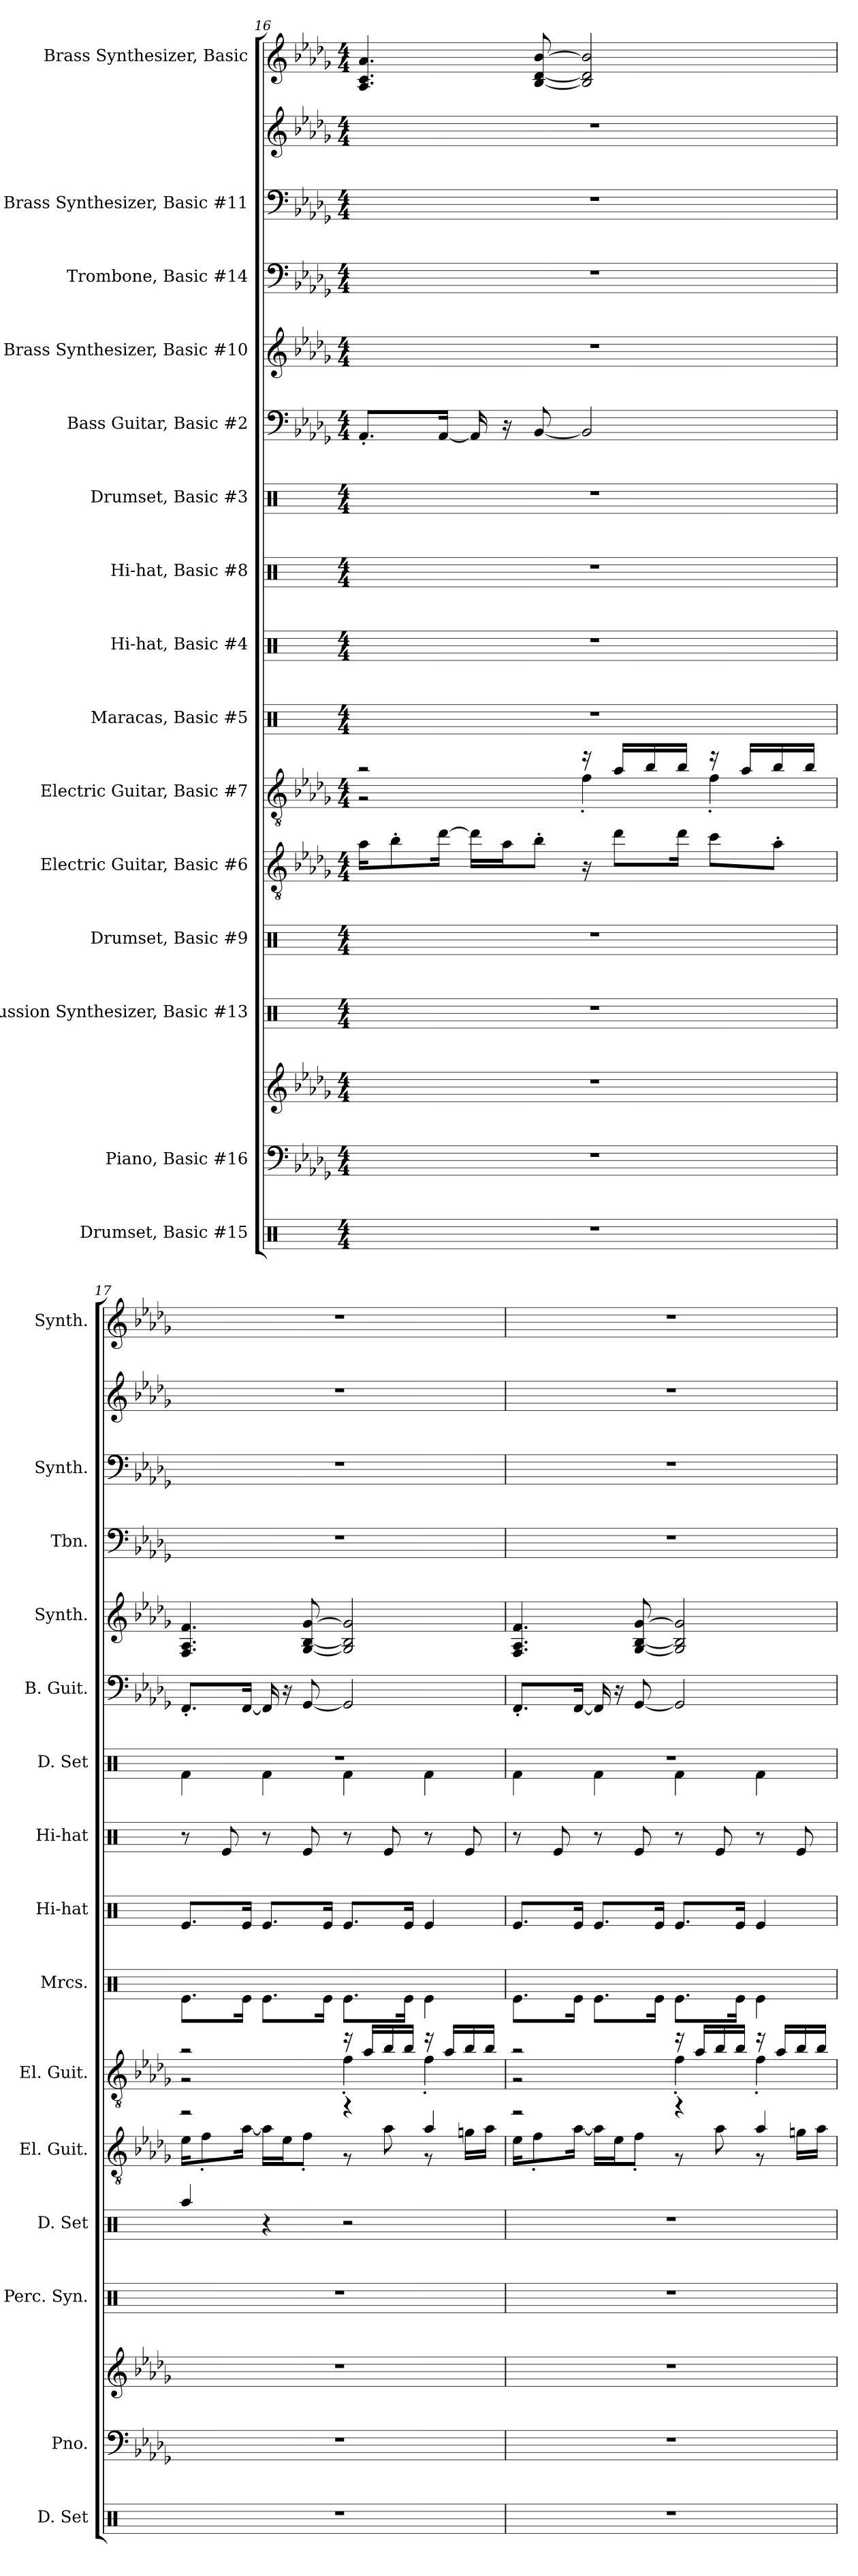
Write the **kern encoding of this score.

**kern	**kern	**kern	**kern	**kern	**kern	**kern	**kern	**kern	**kern	**kern	**kern	**kern	**kern	**kern	**kern	**kern
*part15	*part14	*part14	*part13	*part12	*part11	*part10	*part9	*part8	*part7	*part6	*part5	*part4	*part3	*part2	*part2	*part1
*staff17	*staff16	*staff15	*staff14	*staff13	*staff12	*staff11	*staff10	*staff9	*staff8	*staff7	*staff6	*staff5	*staff4	*staff3	*staff2	*staff1
*I"Drumset, Basic #15	*I"Piano, Basic #16	*	*I"Percussion Synthesizer, Basic #13	*I"Drumset, Basic #9	*I"Electric Guitar, Basic #6	*I"Electric Guitar, Basic #7	*I"Maracas, Basic #5	*I"Hi-hat, Basic #4	*I"Hi-hat, Basic #8	*I"Drumset, Basic #3	*I"Bass Guitar, Basic #2	*I"Brass Synthesizer, Basic #10	*I"Trombone, Basic #14	*I"Brass Synthesizer, Basic #11	*	*I"Brass Synthesizer, Basic
*I'D. Set	*I'Pno.	*	*I'Perc. Syn.	*I'D. Set	*I'El. Guit.	*I'El. Guit.	*I'Mrcs.	*I'Hi-hat	*I'Hi-hat	*I'D. Set	*I'B. Guit.	*I'Synth.	*I'Tbn.	*I'Synth.	*	*I'Synth.
!!LO:PB:g=z
*clefX	*clefF4	*clefG2	*clefX	*clefX	*clefGv2	*clefGv2	*clefX	*clefX	*clefX	*clefX	*clefF4	*clefG2	*clefF4	*clefF4	*clefG2	*clefG2
*	*	*	*	*	*	*	*	*	*	*	*ITrd7c12	*	*	*	*	*
*k[]	*k[b-e-a-d-g-]	*k[b-e-a-d-g-]	*k[]	*k[]	*k[b-e-a-d-g-]	*k[b-e-a-d-g-]	*k[]	*k[]	*k[]	*k[]	*k[b-e-a-d-g-]	*k[b-e-a-d-g-]	*k[b-e-a-d-g-]	*k[b-e-a-d-g-]	*k[b-e-a-d-g-]	*k[b-e-a-d-g-]
*M4/4	*M4/4	*M4/4	*M4/4	*M4/4	*M4/4	*M4/4	*M4/4	*M4/4	*M4/4	*M4/4	*M4/4	*M4/4	*M4/4	*M4/4	*M4/4	*M4/4
=16	=16	=16	=16	=16	=16	=16	=16	=16	=16	=16	=16	=16	=16	=16	=16	=16
*	*	*	*	*	*	*^	*	*	*	*	*	*	*	*	*	*
1r	1r	1r	1r	1r	16a-\KL	2r	2r	1r	1r	1r	1r	8.AAA-'/L	1r	1r	1r	1r	4.A-/ 4.c/ 4.a-/
.	.	.	.	.	8b-'\	.	.	.	.	.	.	.	.	.	.	.	.
.	.	.	.	.	[16dd-\Jk	.	.	.	.	.	.	[16AAA-/Jk	.	.	.	.	.
.	.	.	.	.	16dd-\LL]	.	.	.	.	.	.	16AAA-/]	.	.	.	.	.
.	.	.	.	.	16a-\J	.	.	.	.	.	.	16r	.	.	.	.	.
.	.	.	.	.	8b-'\J	.	.	.	.	.	.	[8BBB-/	.	.	.	.	[8B-/ [8d-/ [8b-/
.	.	.	.	.	16r	16r	4f'\	.	.	.	.	2BBB-/]	.	.	.	.	2B-/] 2d-/] 2b-/]
.	.	.	.	.	8dd-\L	16a-/LL	.	.	.	.	.	.	.	.	.	.	.
.	.	.	.	.	.	16b-/	.	.	.	.	.	.	.	.	.	.	.
.	.	.	.	.	16dd-\Jk	16b-/JJ	.	.	.	.	.	.	.	.	.	.	.
.	.	.	.	.	8cc\L	16r	4f'\	.	.	.	.	.	.	.	.	.	.
.	.	.	.	.	.	16a-/LL	.	.	.	.	.	.	.	.	.	.	.
.	.	.	.	.	8a-'\J	16b-/	.	.	.	.	.	.	.	.	.	.	.
.	.	.	.	.	.	16b-/JJ	.	.	.	.	.	.	.	.	.	.	.
=17	=17	=17	=17	=17	=17	=17	=17	=17	=17	=17	=17	=17	=17	=17	=17	=17	=17
*	*	*	*	*	*^	*	*	*	*	*	*^	*	*	*	*	*	*
1r	1r	1r	1r	4Raa/	2r	16e-\KL	2r	2r	8.Re\L	8.Re/L	8r	1r	4Rf\	8.FFF'/L	4.F/ 4.A-/ 4.f/	1r	1r	1r	1r
.	.	.	.	.	.	8f'\	.	.	.	.	.	.	.	.	.	.	.	.	.
.	.	.	.	.	.	.	.	.	.	.	8Re/	.	.	.	.	.	.	.	.
.	.	.	.	.	.	[16a-\Jk	.	.	16Re\Jk	16Re/Jk	.	.	.	[16FFF/Jk	.	.	.	.	.
.	.	.	.	4r	.	16a-\LL]	.	.	8.Re\L	8.Re/L	8r	.	4Rf\	16FFF/]	.	.	.	.	.
.	.	.	.	.	.	16e-\J	.	.	.	.	.	.	.	16r	.	.	.	.	.
.	.	.	.	.	.	8f'\J	.	.	.	.	8Re/	.	.	[8GGG-/	[8G-/ [8B-/ [8g-/	.	.	.	.
.	.	.	.	.	.	.	.	.	16Re\Jk	16Re/Jk	.	.	.	.	.	.	.	.	.
.	.	.	.	2r	4r	8r	16r	4f'\	8.Re\L	8.Re/L	8r	.	4Rf\	2GGG-/]	2G-/] 2B-/] 2g-/]	.	.	.	.
.	.	.	.	.	.	.	16a-/LL	.	.	.	.	.	.	.	.	.	.	.	.
.	.	.	.	.	.	8a-\	16b-/	.	.	.	8Re/	.	.	.	.	.	.	.	.
.	.	.	.	.	.	.	16b-/JJ	.	16Re\Jk	16Re/Jk	.	.	.	.	.	.	.	.	.
.	.	.	.	.	4a-/	8r	16r	4f'\	4Re\	4Re/	8r	.	4Rf\	.	.	.	.	.	.
.	.	.	.	.	.	.	16a-/LL	.	.	.	.	.	.	.	.	.	.	.	.
.	.	.	.	.	.	16gn\LL	16b-/	.	.	.	8Re/	.	.	.	.	.	.	.	.
.	.	.	.	.	.	16a-\JJ	16b-/JJ	.	.	.	.	.	.	.	.	.	.	.	.
!!LO:PB:g=z
=18	=18	=18	=18	=18	=18	=18	=18	=18	=18	=18	=18	=18	=18	=18	=18	=18	=18	=18	=18
1r	1r	1r	1r	1r	2r	16e-\KL	2r	2r	8.Re\L	8.Re/L	8r	1r	4Rf\	8.FFF'/L	4.F/ 4.A-/ 4.f/	1r	1r	1r	1r
.	.	.	.	.	.	8f'\	.	.	.	.	.	.	.	.	.	.	.	.	.
.	.	.	.	.	.	.	.	.	.	.	8Re/	.	.	.	.	.	.	.	.
.	.	.	.	.	.	[16a-\Jk	.	.	16Re\Jk	16Re/Jk	.	.	.	[16FFF/Jk	.	.	.	.	.
.	.	.	.	.	.	16a-\LL]	.	.	8.Re\L	8.Re/L	8r	.	4Rf\	16FFF/]	.	.	.	.	.
.	.	.	.	.	.	16e-\J	.	.	.	.	.	.	.	16r	.	.	.	.	.
.	.	.	.	.	.	8f'\J	.	.	.	.	8Re/	.	.	[8GGG-/	[8G-/ [8B-/ [8g-/	.	.	.	.
.	.	.	.	.	.	.	.	.	16Re\Jk	16Re/Jk	.	.	.	.	.	.	.	.	.
.	.	.	.	.	4r	8r	16r	4f'\	8.Re\L	8.Re/L	8r	.	4Rf\	2GGG-/]	2G-/] 2B-/] 2g-/]	.	.	.	.
.	.	.	.	.	.	.	16a-/LL	.	.	.	.	.	.	.	.	.	.	.	.
.	.	.	.	.	.	8a-\	16b-/	.	.	.	8Re/	.	.	.	.	.	.	.	.
.	.	.	.	.	.	.	16b-/JJ	.	16Re\Jk	16Re/Jk	.	.	.	.	.	.	.	.	.
.	.	.	.	.	4a-/	8r	16r	4f'\	4Re\	4Re/	8r	.	4Rf\	.	.	.	.	.	.
.	.	.	.	.	.	.	16a-/LL	.	.	.	.	.	.	.	.	.	.	.	.
.	.	.	.	.	.	16gn\LL	16b-/	.	.	.	8Re/	.	.	.	.	.	.	.	.
.	.	.	.	.	.	16a-\JJ	16b-/JJ	.	.	.	.	.	.	.	.	.	.	.	.
*	*	*	*	*	*v	*v	*	*	*	*	*	*v	*v	*	*	*	*	*	*
*	*	*	*	*	*	*v	*v	*	*	*	*	*	*	*	*	*	*
=	=	=	=	=	=	=	=	=	=	=	=	=	=	=	=	=
*-	*-	*-	*-	*-	*-	*-	*-	*-	*-	*-	*-	*-	*-	*-	*-	*-
